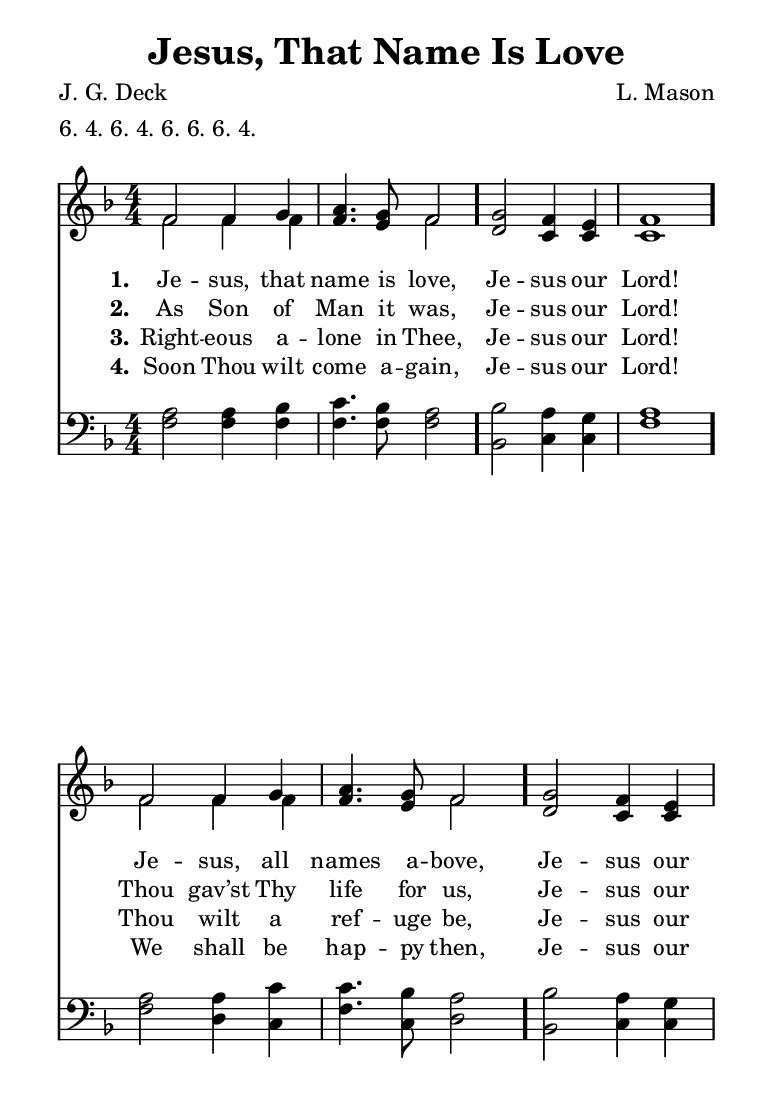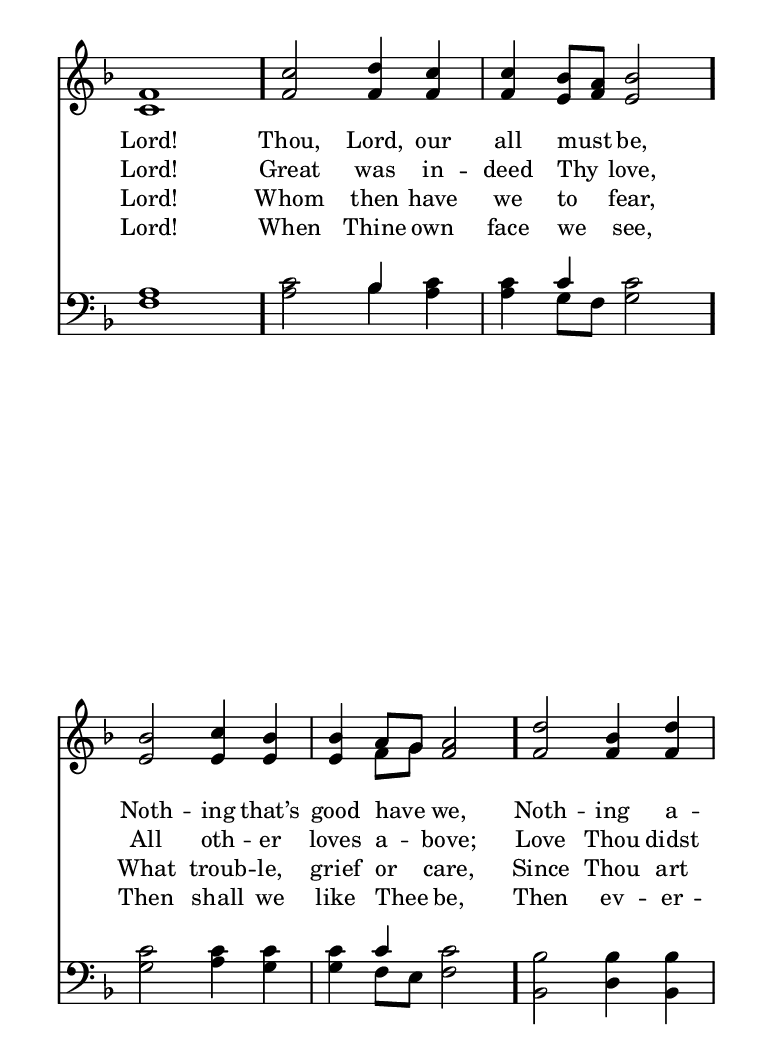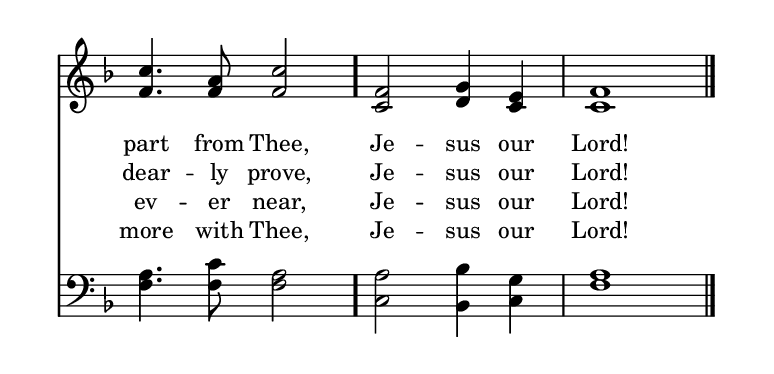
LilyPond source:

\include "common/global.ily"
\paper {
  \include "common/paper.ily"
  ragged-last-bottom = ##t
  system-system-spacing.padding = 8
}

\header{
  hymnnumber = "231"
  title = "Jesus, That Name Is Love"
  tunename = "Oak"
  meter = "6. 4. 6. 4. 6. 6. 6. 4."
  poet = "J. G. Deck"
  composer = "L. Mason"
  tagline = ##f
}

global = {
  \include "common/overrides.ily"
  \override Staff.TimeSignature.style = #'numbered
  \time 4/4
  \override Score.MetronomeMark.transparent = ##t % hide all fermata changes too
  \tempo 4=120
  \key f \major
  \autoBeamOff
}

patternA = { c2 c4 c | c4. c8 c2 }
patternB = { c2 c4 c | c1 }
patternC = { c2 c4 c | c c8[ c] c2 }
patternD = { c2 c4 c | c c4 c2 }

notesSoprano = {
\global
\relative c' {

  f2 f4 g | a4. g8 f2
  g2 f4 e | f1
  f2 f4 g | a4. g8 f2
  g2 f4 e | f1

  c'2 d4 c | c bes8[ a] bes2
  \changePitch \patternC { bes c bes | bes a g a }
  \changePitch \patternA { d bes d | c a c }
  \changePitch \patternB { f, g e | f }

  \bar "|."

}
}

notesAlto = {
\global
\relative e' {

  \changePitch \patternA { f f f | f e f }
  \changePitch \patternB { d c c | c }
  \changePitch \patternA { f f f | f e f }
  \changePitch \patternB { d c c | c }

  \changePitch \patternC { f f f | f e f e }
  \changePitch \patternC { e e e | e f g f }
  \changePitch \patternA { f f f | f f f }
  \changePitch \patternB { c d c | c }

}
}

notesTenor = {
\global
\relative a {

  \changePitch \patternA { a a bes | c bes a }
  \changePitch \patternB { bes a g | a }
  \changePitch \patternA { a a c | c bes a }
  \changePitch \patternB { bes a g | a }

  \changePitch \patternD { c bes c | c c c }
  \changePitch \patternD { c c c | c c c }
  \changePitch \patternA { bes bes bes | a c a }
  \changePitch \patternB { a bes g | a }

}
}

notesBass = {
\global
\relative f {

  \changePitch \patternA { f f f | f f f }
  \changePitch \patternB { bes, c c | f }
  \changePitch \patternA { f d c | f c d }
  \changePitch \patternB { bes c c | f }

  \changePitch \patternC { a bes a | a g f g }
  \changePitch \patternC { g a g | g f e f }
  \changePitch \patternA { bes, d bes | f' f f }
  \changePitch \patternB { c bes c | f }

}
}

wordsA = \lyricmode {
\set stanza = "1."

Je -- sus, that name is love, \bar "."
Je -- sus our Lord! \bar "."
Je -- sus, all names a -- bove, \bar "."
Je -- sus our Lord! \bar "."
Thou, Lord, our all must be, \bar "."
Noth -- ing that’s good have we, \bar "."
Noth -- ing a -- part from Thee, \bar "."
Je -- sus our Lord! \bar "."

}

wordsB = \lyricmode {
\set stanza = "2."

As Son of Man it was,
Je -- sus our Lord!
Thou gav’st Thy life for us,
Je -- sus our Lord!
Great was in -- deed Thy love,
All oth -- er loves a -- bove;
Love Thou didst dear -- ly prove,
Je -- sus our Lord!

}

wordsC = \lyricmode {
\set stanza = "3."

Right -- eous a -- lone in Thee,
Je -- sus our Lord!
Thou wilt a ref -- uge be,
Je -- sus our Lord!
Whom then have we to fear,
What troub -- le, grief or care,
Since Thou art ev -- er near,
Je -- sus our Lord!

}

wordsD = \lyricmode {
\set stanza = "4."

Soon Thou wilt come a -- gain,
Je -- sus our Lord!
We shall be hap -- py then,
Je -- sus our Lord!
When Thine own face we see,
Then shall we like Thee be,
Then ev -- er -- more with Thee,
Je -- sus our Lord!

}

\score {
  \context ChoirStaff <<
    \context Staff = upper <<
      \set Staff.autoBeaming = ##f
      \set ChoirStaff.systemStartDelimiter = #'SystemStartBar
      \set ChoirStaff.printPartCombineTexts = ##f
      \partcombine #'(2 . 9) \notesSoprano \notesAlto
      \context NullVoice = sopranos { \voiceOne << \notesSoprano >> }
      \context NullVoice = altos { \voiceTwo << \notesAlto >> }
      \context Lyrics = one   \lyricsto sopranos \wordsA
      \context Lyrics = two   \lyricsto sopranos \wordsB
      \context Lyrics = three \lyricsto sopranos \wordsC
      \context Lyrics = four  \lyricsto sopranos \wordsD
    >>
    \context Staff = men <<
      \set Staff.autoBeaming = ##f
      \clef bass
      \set ChoirStaff.printPartCombineTexts = ##f
      \partcombine #'(2 . 9) \notesTenor \notesBass
      \context NullVoice = tenors { \voiceOne << \notesTenor >> }
      \context NullVoice = basses { \voiceTwo << \notesBass >> }
    >>
  >>
  \layout {
    \include "common/layout.ily"
  }
  \midi{
    \include "common/midi.ily"
  }
}

\version "2.19.49"  % necessary for upgrading to future LilyPond versions.

% vi:set et ts=2 sw=2 ai nocindent syntax=lilypond:
